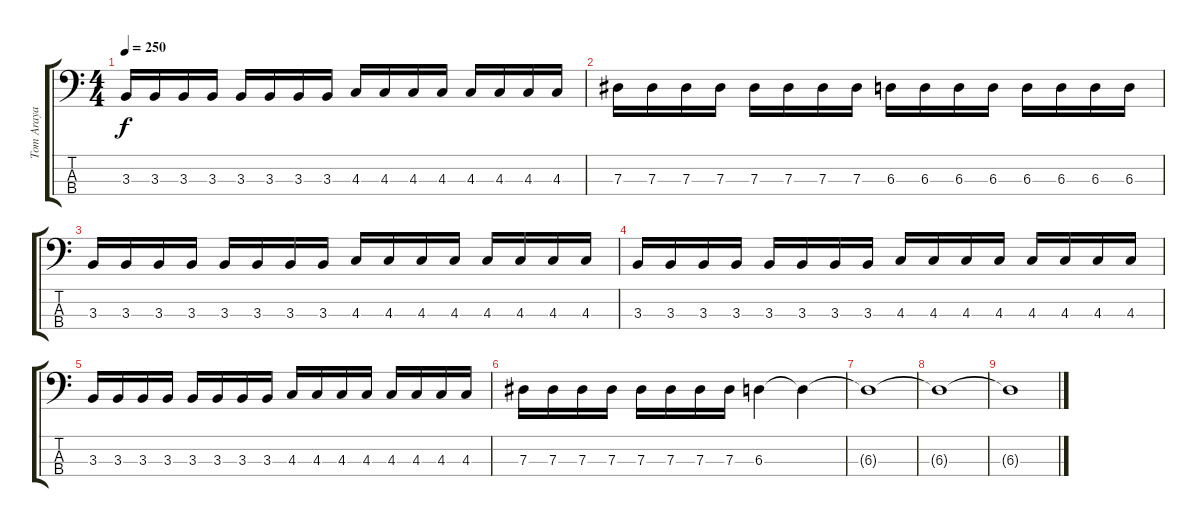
\track ("Tom Araya" "Tom Araya") {instrument electricbasspick}
\staff {score tabs}
\tuning (Gb2 Db2 Ab1 Eb1) {hide}
\ts (4 4)
\tempo 250
\clef f4
\ks c
3.3.16{dy f} 3.3.16 3.3.16 3.3.16 3.3.16 3.3.16 3.3.16 3.3.16 4.3.16 4.3.16 4.3.16 4.3.16 4.3.16 4.3.16 4.3.16 4.3.16 |
7.3.16 7.3.16 7.3.16 7.3.16 7.3.16 7.3.16 7.3.16 7.3.16 6.3.16 6.3.16 6.3.16 6.3.16 6.3.16 6.3.16 6.3.16 6.3.16 |
3.3.16 3.3.16 3.3.16 3.3.16 3.3.16 3.3.16 3.3.16 3.3.16 4.3.16 4.3.16 4.3.16 4.3.16 4.3.16 4.3.16 4.3.16 4.3.16 |
3.3.16 3.3.16 3.3.16 3.3.16 3.3.16 3.3.16 3.3.16 3.3.16 4.3.16 4.3.16 4.3.16 4.3.16 4.3.16 4.3.16 4.3.16 4.3.16 |
3.3.16 3.3.16 3.3.16 3.3.16 3.3.16 3.3.16 3.3.16 3.3.16 4.3.16 4.3.16 4.3.16 4.3.16 4.3.16 4.3.16 4.3.16 4.3.16 |
7.3.16 7.3.16 7.3.16 7.3.16 7.3.16 7.3.16 7.3.16 7.3.16 6.3.4{volume 0} 6.3{t}.4 |
6.3{t}.1 |
6.3{t}.1 |
6.3{t}.1
